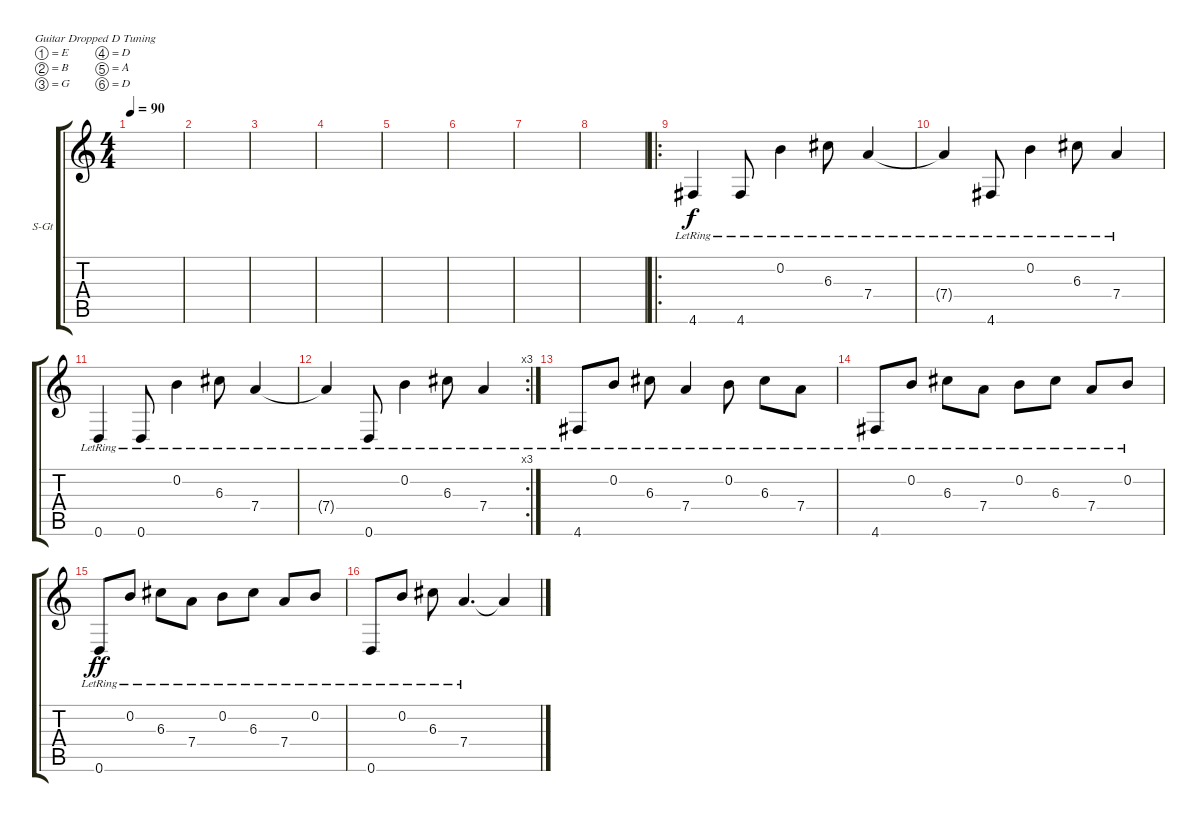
\defaultSystemsLayout 4
\bracketExtendMode groupsimilarinstruments
\firstSystemTrackNameOrientation horizontal
\otherSystemsTrackNameOrientation horizontal
\track ("clean" "S-Gt") {instrument acousticguitarsteel}
\staff {score tabs}
\tuning (E4 B3 G3 D3 A2 D2)
\ts (4 4)
\tempo 90
\clef g2
\scale
0.333333
\ks c
|
\scale
0.333333 |
\scale
0.333333 |
\scale
0.333333 |
\scale
0.333333 |
\scale
0.333333 |
\scale
0.333333 |
\scale
0.333333 |
\ro
\scale
0.333333 4.6{lr}.4 4.6{lr}.8 0.2{lr}.4 6.3{lr}.8 7.4{lr}.4 |
\scale
0.333333 7.4{lr t}.4 4.6{lr}.8 0.2{lr}.4 6.3{lr}.8 7.4{lr}.4 |
\scale
0.333333 0.6{lr}.4 0.6{lr}.8 0.2{lr}.4 6.3{lr}.8 7.4{lr}.4 |
\rc 3
\scale
0.333333 7.4{lr t}.4 0.6{lr}.8 0.2{lr}.4 6.3{lr}.8 7.4{lr}.4 |
4.6{lr}.8 0.2{lr}.8 6.3{lr}.8 7.4{lr}.4 0.2{lr}.8 6.3{lr}.8 7.4{lr}.8 |
4.6{lr}.8 0.2{lr}.8 6.3{lr}.8 7.4{lr}.8 0.2{lr}.8 6.3{lr}.8 7.4{lr}.8 0.2{lr}.8 |
0.6{lr}.8{dy ff} 0.2{lr}.8 6.3{lr}.8 7.4{lr}.8 0.2{lr}.8 6.3{lr}.8 7.4{lr}.8 0.2{lr}.8 |
0.6{lr}.8 0.2{lr}.8 6.3{lr}.8 7.4{lr}.4{d} 7.4{t}.4
